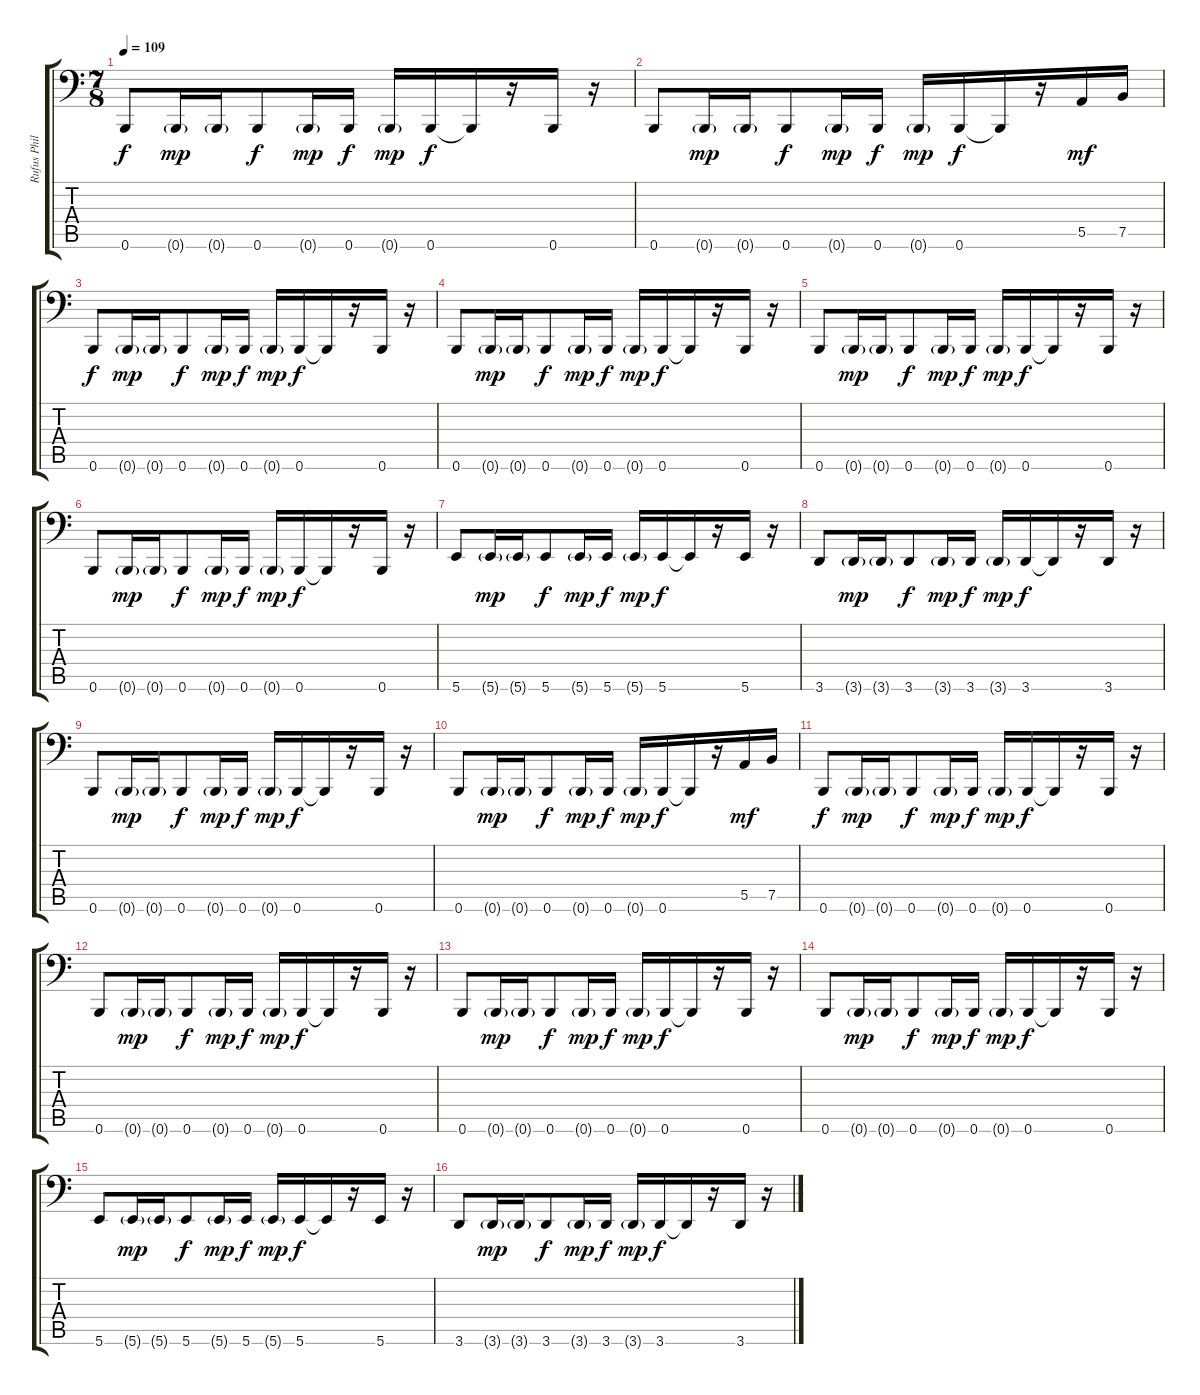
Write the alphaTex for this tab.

\track ("Rufus Philpot" "Rufus Phil") {instrument electricbassfinger}
\staff {score tabs}
\tuning (C3 G2 D2 A1 E1 B0) {hide}
\ts (7 8)
\tempo 109
\clef f4
\ks c
0.6.8{dy f} 0.6{g}.16{dy mp} 0.6{g}.16 0.6.8{dy f} 0.6{g}.16{dy mp} 0.6.16{dy f} 0.6{g}.16{dy mp} 0.6.16{dy f} 0.6{t}.16 r.16 0.6.16 r.16 |
0.6.8 0.6{g}.16{dy mp} 0.6{g}.16 0.6.8{dy f} 0.6{g}.16{dy mp} 0.6.16{dy f} 0.6{g}.16{dy mp} 0.6.16{dy f} 0.6{t}.16 r.16 5.5.16{dy mf} 7.5.16 |
0.6.8{dy f} 0.6{g}.16{dy mp} 0.6{g}.16 0.6.8{dy f} 0.6{g}.16{dy mp} 0.6.16{dy f} 0.6{g}.16{dy mp} 0.6.16{dy f} 0.6{t}.16 r.16 0.6.16 r.16 |
0.6.8 0.6{g}.16{dy mp} 0.6{g}.16 0.6.8{dy f} 0.6{g}.16{dy mp} 0.6.16{dy f} 0.6{g}.16{dy mp} 0.6.16{dy f} 0.6{t}.16 r.16 0.6.16 r.16 |
0.6.8 0.6{g}.16{dy mp} 0.6{g}.16 0.6.8{dy f} 0.6{g}.16{dy mp} 0.6.16{dy f} 0.6{g}.16{dy mp} 0.6.16{dy f} 0.6{t}.16 r.16 0.6.16 r.16 |
0.6.8 0.6{g}.16{dy mp} 0.6{g}.16 0.6.8{dy f} 0.6{g}.16{dy mp} 0.6.16{dy f} 0.6{g}.16{dy mp} 0.6.16{dy f} 0.6{t}.16 r.16 0.6.16 r.16 |
5.6.8 5.6{g}.16{dy mp} 5.6{g}.16 5.6.8{dy f} 5.6{g}.16{dy mp} 5.6.16{dy f} 5.6{g}.16{dy mp} 5.6.16{dy f} 5.6{t}.16 r.16 5.6.16 r.16 |
3.6.8 3.6{g}.16{dy mp} 3.6{g}.16 3.6.8{dy f} 3.6{g}.16{dy mp} 3.6.16{dy f} 3.6{g}.16{dy mp} 3.6.16{dy f} 3.6{t}.16 r.16 3.6.16 r.16 |
0.6.8 0.6{g}.16{dy mp} 0.6{g}.16 0.6.8{dy f} 0.6{g}.16{dy mp} 0.6.16{dy f} 0.6{g}.16{dy mp} 0.6.16{dy f} 0.6{t}.16 r.16 0.6.16 r.16 |
0.6.8 0.6{g}.16{dy mp} 0.6{g}.16 0.6.8{dy f} 0.6{g}.16{dy mp} 0.6.16{dy f} 0.6{g}.16{dy mp} 0.6.16{dy f} 0.6{t}.16 r.16 5.5.16{dy mf} 7.5.16 |
0.6.8{dy f} 0.6{g}.16{dy mp} 0.6{g}.16 0.6.8{dy f} 0.6{g}.16{dy mp} 0.6.16{dy f} 0.6{g}.16{dy mp} 0.6.16{dy f} 0.6{t}.16 r.16 0.6.16 r.16 |
0.6.8 0.6{g}.16{dy mp} 0.6{g}.16 0.6.8{dy f} 0.6{g}.16{dy mp} 0.6.16{dy f} 0.6{g}.16{dy mp} 0.6.16{dy f} 0.6{t}.16 r.16 0.6.16 r.16 |
0.6.8 0.6{g}.16{dy mp} 0.6{g}.16 0.6.8{dy f} 0.6{g}.16{dy mp} 0.6.16{dy f} 0.6{g}.16{dy mp} 0.6.16{dy f} 0.6{t}.16 r.16 0.6.16 r.16 |
0.6.8 0.6{g}.16{dy mp} 0.6{g}.16 0.6.8{dy f} 0.6{g}.16{dy mp} 0.6.16{dy f} 0.6{g}.16{dy mp} 0.6.16{dy f} 0.6{t}.16 r.16 0.6.16 r.16 |
5.6.8 5.6{g}.16{dy mp} 5.6{g}.16 5.6.8{dy f} 5.6{g}.16{dy mp} 5.6.16{dy f} 5.6{g}.16{dy mp} 5.6.16{dy f} 5.6{t}.16 r.16 5.6.16 r.16 |
3.6.8 3.6{g}.16{dy mp} 3.6{g}.16 3.6.8{dy f} 3.6{g}.16{dy mp} 3.6.16{dy f} 3.6{g}.16{dy mp} 3.6.16{dy f} 3.6{t}.16 r.16 3.6.16 r.16
